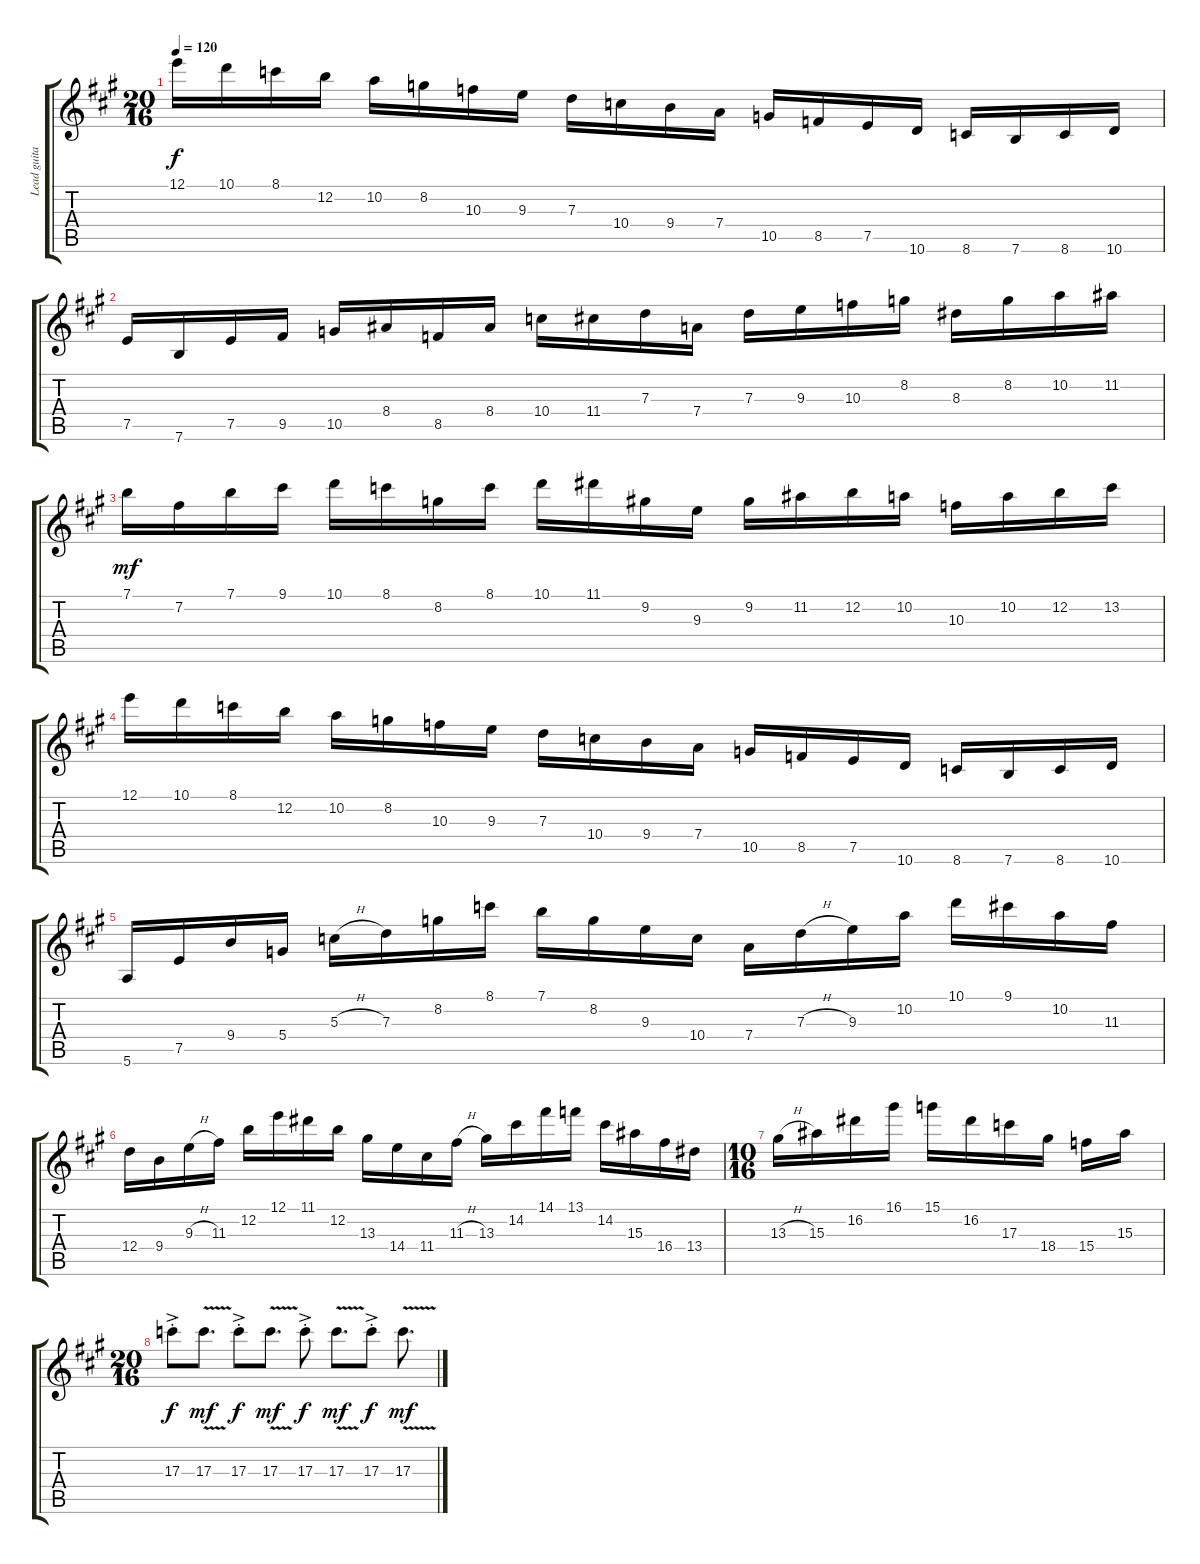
\track ("Lead guitar" "Lead guita") {instrument overdrivenguitar}
\staff {score tabs}
\tuning (E4 B3 G3 D3 A2 E2) {hide}
\ts (20 16)
\tempo 120
\clef g2
\ks a
12.1.16{dy f} 10.1.16 8.1.16 12.2.16 10.2.16 8.2.16 10.3.16 9.3.16 7.3.16 10.4.16 9.4.16 7.4.16 10.5.16 8.5.16 7.5.16 10.6.16 8.6.16 7.6.16 8.6.16 10.6.16 |
7.5.16 7.6.16 7.5.16 9.5.16 10.5.16 8.4.16 8.5.16 8.4.16 10.4.16 11.4.16 7.3.16 7.4.16 7.3.16 9.3.16 10.3.16 8.2.16 8.3.16 8.2.16 10.2.16 11.2.16 |
7.1.16{dy mf} 7.2.16 7.1.16 9.1.16 10.1.16 8.1.16 8.2.16 8.1.16 10.1.16 11.1.16 9.2.16 9.3.16 9.2.16 11.2.16 12.2.16 10.2.16 10.3.16 10.2.16 12.2.16 13.2.16 |
12.1.16 10.1.16 8.1.16 12.2.16 10.2.16 8.2.16 10.3.16 9.3.16 7.3.16 10.4.16 9.4.16 7.4.16 10.5.16 8.5.16 7.5.16 10.6.16 8.6.16 7.6.16 8.6.16 10.6.16 |
5.6.16 7.5.16 9.4.16 5.4.16 5.3{h}.16 7.3.16 8.2.16 8.1.16 7.1.16 8.2.16 9.3.16 10.4.16 7.4.16 7.3{h}.16 9.3.16 10.2.16 10.1.16 9.1.16 10.2.16 11.3.16 |
12.4.16 9.4.16 9.3{h}.16 11.3.16 12.2.16 12.1.16 11.1.16 12.2.16 13.3.16 14.4.16 11.4.16 11.3{h}.16 13.3.16 14.2.16 14.1.16 13.1.16 14.2.16 15.3.16 16.4.16 13.4.16 |
\ts (10 16)
13.3{h}.16 15.3.16 16.2.16 16.1.16 15.1.16 16.2.16 17.3.16 18.4.16 15.4.16 15.3.16 |
\ts (20 16)
17.3{ac st}.8{dy f} 17.3{v}.8{d dy mf} 17.3{ac st}.8{dy f} 17.3{v}.8{d dy mf} 17.3{ac st}.8{dy f} 17.3{v}.8{d dy mf} 17.3{ac st}.8{dy f} 17.3{v}.8{d dy mf}
